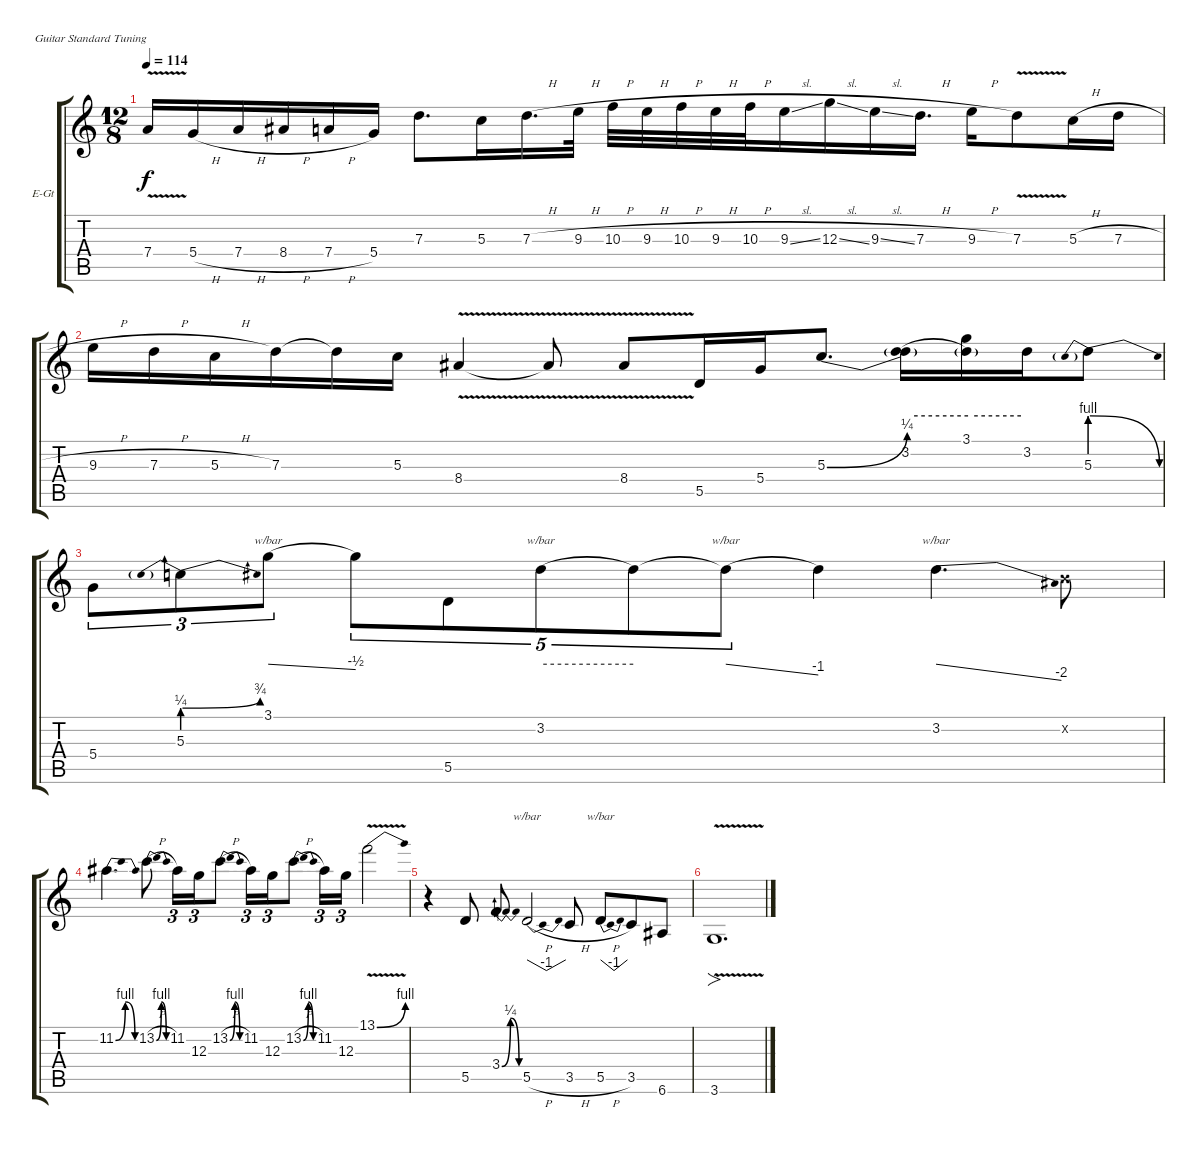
\defaultSystemsLayout 4
\bracketExtendMode groupsimilarinstruments
\firstSystemTrackNameOrientation horizontal
\otherSystemsTrackNameOrientation horizontal
\track ("Distortion GTR" "E-Gt") {instrument distortionguitar}
\staff {score tabs}
\tuning (E4 B3 G3 D3 A2 E2)
\ts (12 8)
\tempo 114
\clef g2
\ks c
7.4{v}.16{dy f} 5.4{h}.16 7.4{h}.16 8.4{h}.16 7.4{h}.16 5.4.16 7.3.8{d} 5.3.16 7.3{h}.16{d} 9.3{h}.32 10.3{h}.32 9.3{h}.32 10.3{h}.32 9.3{h}.32 10.3{h}.32 9.3{sl}.16 12.3{sl}.16 9.3{sl}.16 7.3{h}.16{d} 9.3{h}.16 7.3{v}.8 5.3{h}.16 7.3{h}.16 |
9.3{h}.16 7.3{h}.16 5.3{h}.16 7.3.16 7.3{t}.16 5.3.16 8.4{v}.4 8.4{v t}.8 8.4{v}.8 5.5.16 5.4.16 5.3{be (bend 0 0 60 1)}.8{d} (5.3{be (hold 0 4 60 4) t} 3.2).16 (3.1 5.3{be (hold 0 4 60 4) t}).16 3.2.16 5.3{be (prebendrelease 0 4 60 0)}.8 |
5.4.8{tu (3 2)} 5.3{be (prebendbend 0 1 60 3)}.8{tu (3 2)} 3.1.8{tu (3 2) tbe (dive default 0 0 60 -2)} 3.1{t}.8{tu (5 4)} 5.5.8{tu (5 4)} 3.2.8{tu (5 4) tbe (hold default 0 0 60 0)} 3.2{t}.8{tu (5 4)} 3.2{t}.8{tu (5 4) tbe (dive default 0 0 60 -4)} 3.2{t}.4 3.2.4{d tbe (dive default 0 0 60 -8)} 0.2{x}.8 |
11.2{be (bendrelease 0 0 30 4 30 4 60 0)}.4{d} 13.2{be (bendrelease 0 0 30 4 30 4 60 0) h}.8 11.2.16{tu (3 2) beam merge} 12.3.16{tu (3 2) beam merge} 13.2{be (bendrelease 0 0 30 4 30 4 60 0) h}.8 11.2.16{tu (3 2) beam merge} 12.3.16{tu (3 2) beam merge} 13.2{be (bendrelease 0 0 30 4 30 4 60 0) h}.8 11.2.16{tu (3 2) beam merge} 12.3.16{tu (3 2) beam merge} 13.1{be (bend 30 0 43.8 4) v}.2 |
r.4 5.5.8 3.4{be (bendrelease 0 0 13.799999999999999 1 18.599999999999998 1 31.799999999999997 0)}.8 5.5{h}.2{tbe (dip default 24.599999999999998 0 58.8 -4 59.4 0)} 3.5{h}.8 5.5{h}.8{tbe (dip default 3.5999999999999996 0 7.199999999999999 -4 9 -4 13.2 0)} 3.5.8 6.6.8 |
3.6{v}.1{fo d}
